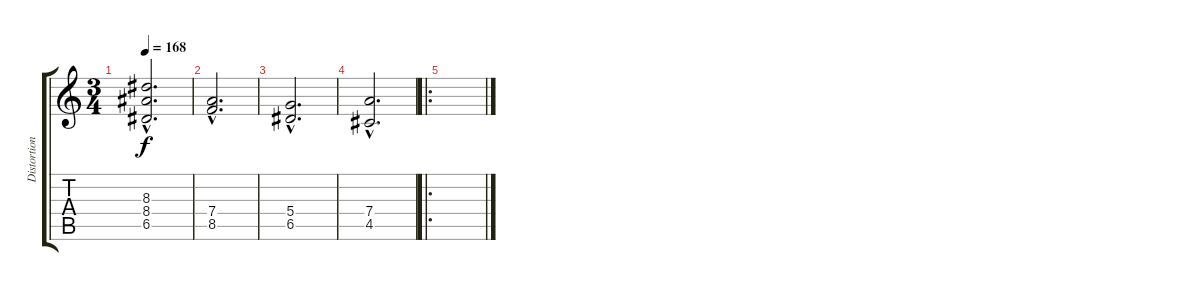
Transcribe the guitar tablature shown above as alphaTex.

\track ("Distortion Guitar" "Distortion") {instrument distortionguitar}
\staff {score tabs}
\tuning (E4 B3 G3 D3 A2 E2) {hide}
\ts (3 4)
\tempo 168
\clef g2
\ks c
(8.3{hac} 8.4{hac} 6.5{hac}).2{d dy f} |
(7.4{hac} 8.5{hac}).2{d} |
(5.4{hac} 6.5{hac}).2{d} |
(7.4{hac} 4.5{hac}).2{d} |
\ro
